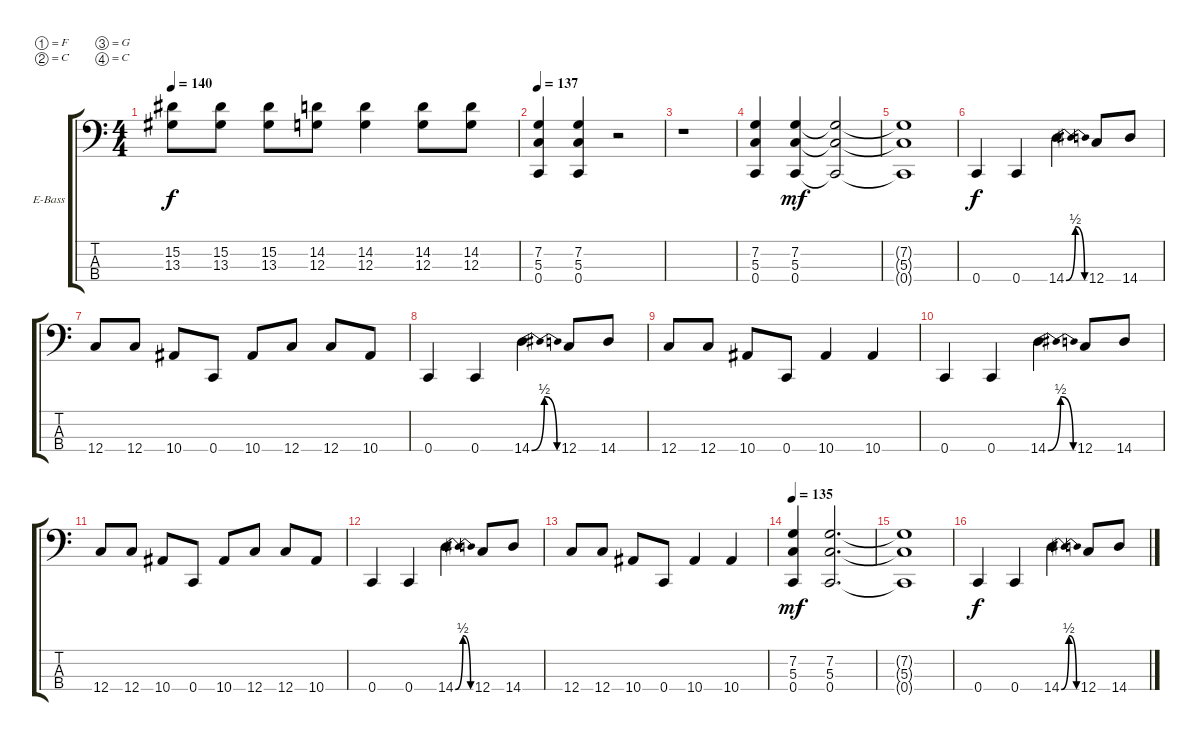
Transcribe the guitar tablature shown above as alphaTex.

\defaultSystemsLayout 4
\bracketExtendMode groupsimilarinstruments
\firstSystemTrackNameOrientation horizontal
\otherSystemsTrackNameOrientation horizontal
\track ("Electric Bass" "E-Bass") {instrument electricbassfinger}
\staff {score tabs}
\tuning (F2 C2 G1 C1)
\ts (4 4)
\tempo 140
\clef f4
\ks c
(15.2{t} 13.3{t}).8{dy f} (13.3 15.2).8 (15.2 13.3).8 (12.3 14.2).8 (14.2 12.3).4 (12.3 14.2).8 (14.2 12.3).8 |
\tempo 137
(0.4 5.3 7.2).4 (0.4 5.3 7.2).4 r.2 |
r.1 |
(0.4 5.3 7.2).4 (0.4 5.3 7.2).4{dy mf} (7.2{t} 5.3{t} 0.4{t}).2 |
(0.4{t} 5.3{t} 7.2{t}).1 |
0.4.4{dy f} 0.4.4 14.4{be (bendrelease 0 0 10.799999999999999 2 20.4 2 30 0)}.4 12.4.8 14.4.8 |
12.4.8 12.4.8 10.4.8 0.4.8 10.4.8 12.4.8 12.4.8 10.4.8 |
0.4.4 0.4.4 14.4{be (bendrelease 0 0 10.799999999999999 2 20.4 2 30 0)}.4 12.4.8 14.4.8 |
12.4.8 12.4.8 10.4.8 0.4.8 10.4.4 10.4.4 |
0.4.4 0.4.4 14.4{be (bendrelease 0 0 10.799999999999999 2 20.4 2 30 0)}.4 12.4.8 14.4.8 |
12.4.8 12.4.8 10.4.8 0.4.8 10.4.8 12.4.8 12.4.8 10.4.8 |
0.4.4 0.4.4 14.4{be (bendrelease 0 0 10.799999999999999 2 20.4 2 30 0)}.4 12.4.8 14.4.8 |
12.4.8 12.4.8 10.4.8 0.4.8 10.4.4 10.4.4 |
\tempo 135
(0.4 5.3 7.2).4{dy mf} (7.2 5.3 0.4).2{d} |
(0.4{t} 5.3{t} 7.2{t}).1 |
0.4.4{dy f} 0.4.4 14.4{be (bendrelease 0 0 10.799999999999999 2 20.4 2 30 0)}.4 12.4.8 14.4.8
